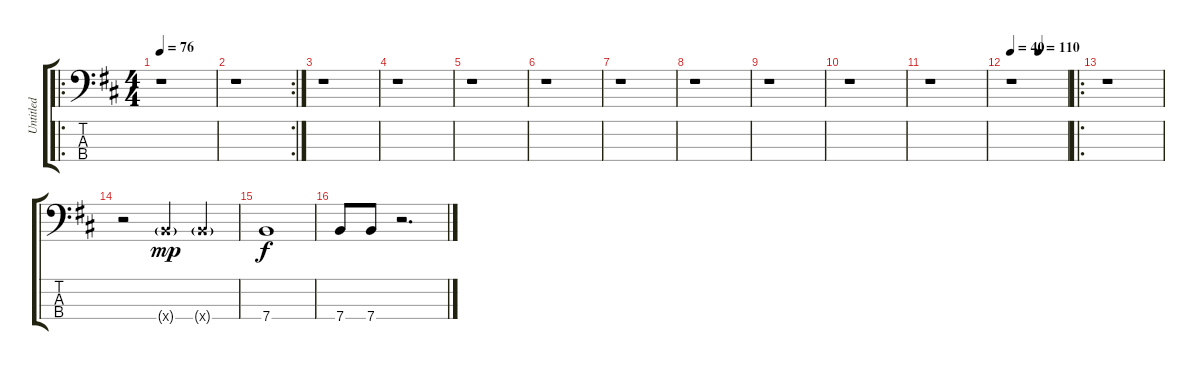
\track ("Untitled" "Untitled") {instrument electricbassfinger}
\staff {score tabs}
\tuning (G2 D2 A1 E1) {hide}
\ro
\ts (4 4)
\tempo 76
\clef f4
\ks d
r.1{dy mp instrument electricbassfinger} |
\rc 2
r.1 |
r.1 |
r.1 |
r.1 |
r.1 |
r.1 |
r.1 |
r.1 |
r.1 |
r.1 |
\tempo 40
\tempo (110 0.5)
r.1 |
\ro
r.1 |
r.2 7.4{g x}.4 7.4{g x}.4 |
7.4.1{dy f} |
7.4.8 7.4.8 r.2{d}
